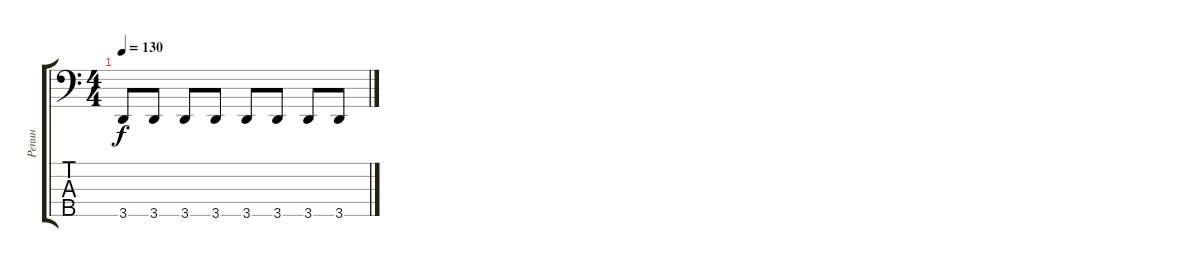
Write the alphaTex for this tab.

\track ("Репин" "Репин") {instrument electricbassfinger}
\staff {score tabs}
\tuning (G2 D2 A1 E1 B0) {hide}
\ts (4 4)
\tempo 130
\clef f4
\ks c
3.5.8{dy f} 3.5.8 3.5.8 3.5.8 3.5.8 3.5.8 3.5.8 3.5.8
